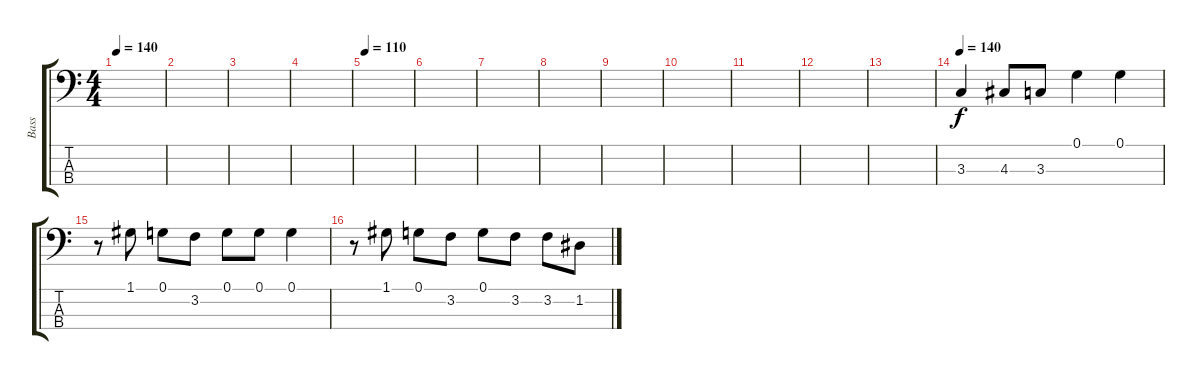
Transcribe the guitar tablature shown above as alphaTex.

\track ("Bass" "Bass") {instrument electricbassfinger}
\staff {score tabs}
\tuning (G2 D2 A1 E1) {hide}
\ts (4 4)
\tempo 140
\clef f4
\ks c
|
|
|
|
\tempo 110
|
|
|
|
|
|
|
|
|
\tempo 140
3.3.4 4.3.8 3.3.8 0.1.4 0.1.4 |
r.8 1.1.8 0.1.8 3.2.8 0.1.8 0.1.8 0.1.4 |
r.8 1.1.8 0.1.8 3.2.8 0.1.8 3.2.8 3.2.8 1.2.8
